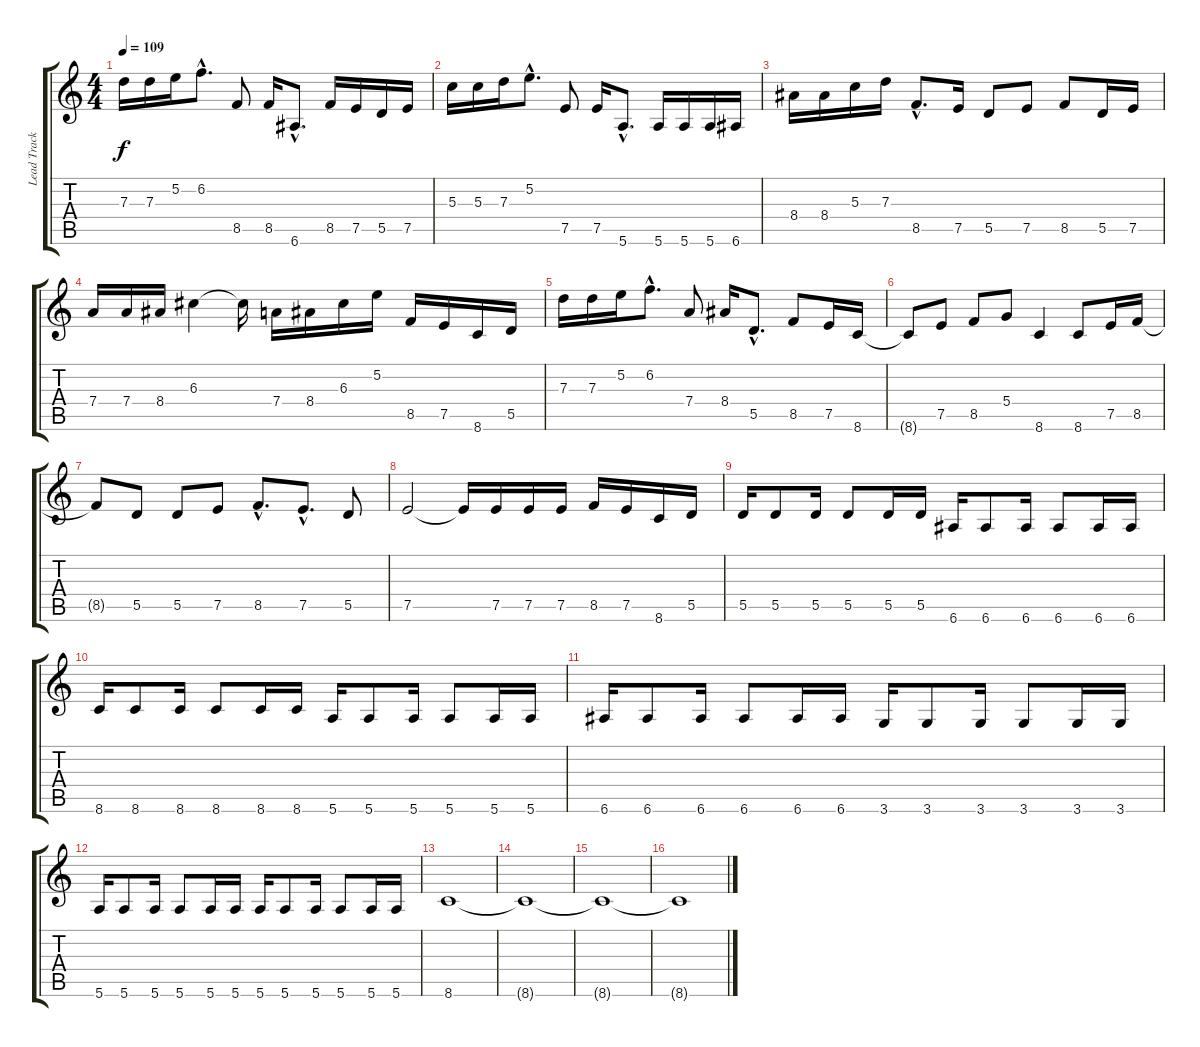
\track ("Lead Track" "Lead Track") {instrument electricguitarclean}
\staff {score tabs}
\tuning (E4 B3 G3 D3 A2 E2) {hide}
\ts (4 4)
\tempo 109
\clef g2
\ks c
7.3.16{dy f} 7.3.16 5.2.16 6.2{hac}.8{d} 8.5.8 8.5.16 6.6{hac}.8{d} 8.5.16 7.5.16 5.5.16 7.5.16 |
5.3.16 5.3.16 7.3.16 5.2{hac}.8{d} 7.5.8 7.5.16 5.6{hac}.8{d} 5.6.16 5.6.16 5.6.16 6.6.16 |
8.4.16 8.4.16 5.3.16 7.3.16 8.5{hac}.8{d} 7.5.16 5.5.8 7.5.8 8.5.8 5.5.16 7.5.16 |
7.4.16 7.4.16 8.4.16 6.3.4 6.3{t}.16 7.4.16 8.4.16 6.3.16 5.2.16 8.5.16 7.5.16 8.6.16 5.5.16 |
7.3.16 7.3.16 5.2.16 6.2{hac}.8{d} 7.4.8 8.4.16 5.5{hac}.8{d} 8.5.8 7.5.16 8.6.16 |
8.6{t}.8 7.5.8 8.5.8 5.4.8 8.6.4 8.6.8 7.5.16 8.5.16 |
8.5{t}.8 5.5.8 5.5.8 7.5.8 8.5{hac}.8{d} 7.5{hac}.8{d} 5.5.8 |
7.5.2 7.5{t}.16 7.5.16 7.5.16 7.5.16 8.5.16 7.5.16 8.6.16 5.5.16 |
5.5.16 5.5.8 5.5.16 5.5.8 5.5.16 5.5.16 6.6.16 6.6.8 6.6.16 6.6.8 6.6.16 6.6.16 |
8.6.16 8.6.8 8.6.16 8.6.8 8.6.16 8.6.16 5.6.16 5.6.8 5.6.16 5.6.8 5.6.16 5.6.16 |
6.6.16 6.6.8 6.6.16 6.6.8 6.6.16 6.6.16 3.6.16 3.6.8 3.6.16 3.6.8 3.6.16 3.6.16 |
5.6.16 5.6.8 5.6.16 5.6.8 5.6.16 5.6.16 5.6.16 5.6.8 5.6.16 5.6.8 5.6.16 5.6.16 |
8.6.1 |
8.6{t}.1 |
8.6{t}.1 |
8.6{t}.1
